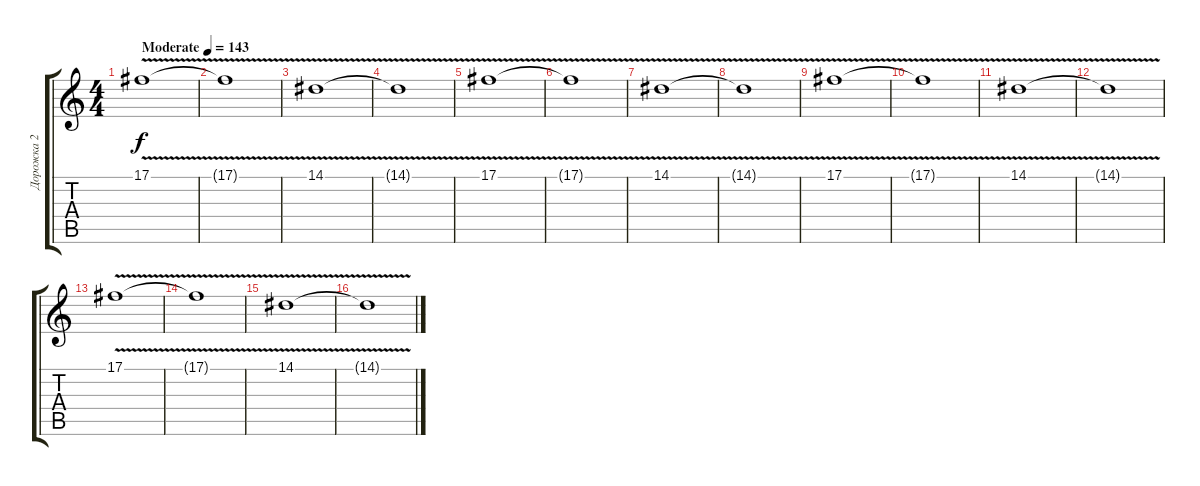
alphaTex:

\track ("Дорожка 2" "Дорожка 2") {instrument pad4choir}
\staff {score tabs}
\tuning (Db4 Ab3 E3 B2 Gb2 B1) {hide}
\ts (4 4)
\tempo (143 "Moderate")
\clef g2
\ks c
17.1{v}.1{dy f instrument pad4choir} |
17.1{t}.1 |
14.1{v}.1 |
14.1{t}.1 |
17.1{v}.1 |
17.1{t}.1 |
14.1{v}.1 |
14.1{t}.1 |
17.1{v}.1 |
17.1{t}.1 |
14.1{v}.1 |
14.1{t}.1 |
17.1{v}.1 |
17.1{t}.1 |
14.1{v}.1 |
14.1{t}.1
